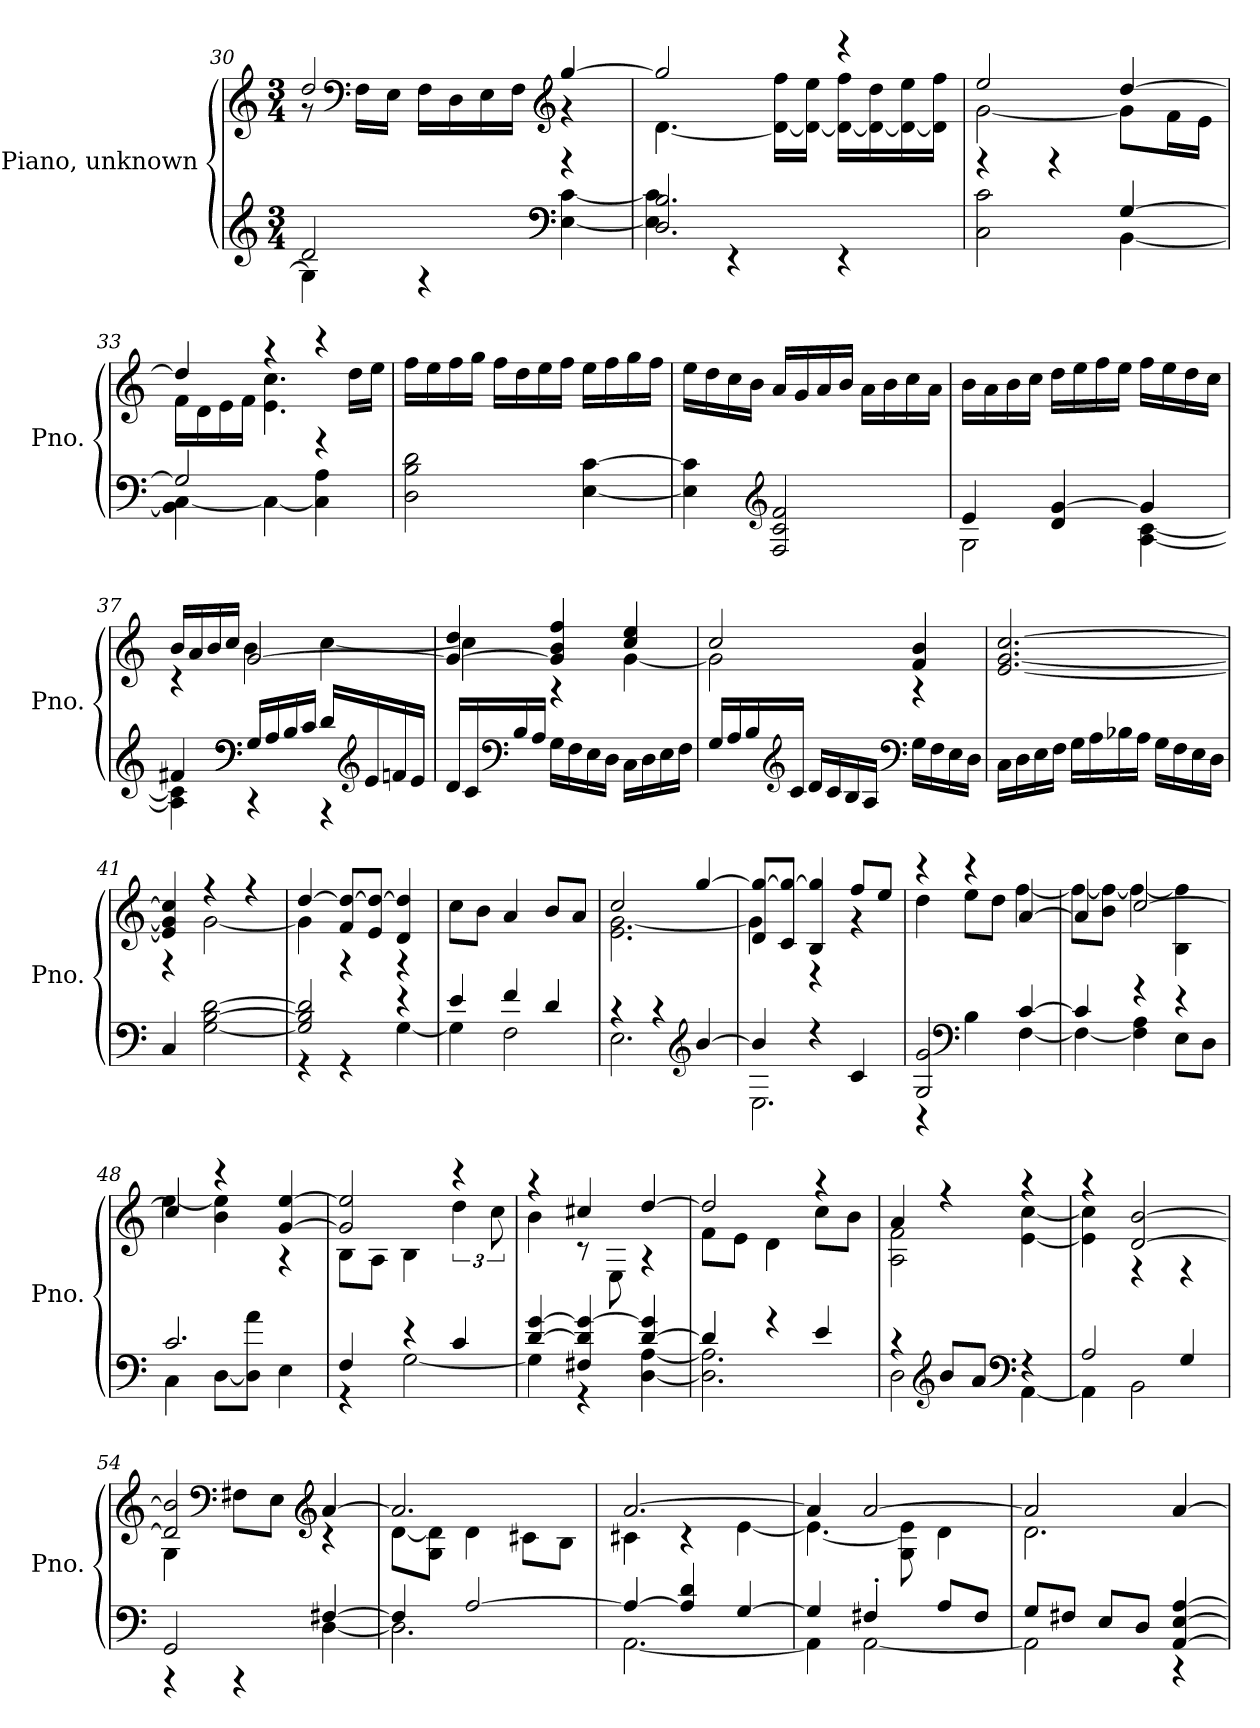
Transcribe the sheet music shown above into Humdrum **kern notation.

**kern	**kern
*part1	*part1
*staff2	*staff1
*I"Piano, unknown	*
*I'Pno.	*
*clefG2	*clefG2
*k[]	*k[]
*M3/4	*M3/4
=30	=30
*^	*^
2d/	4G\]	2dd/	8r
*	*	*clefF4	*
.	.	.	16F\LL
.	.	.	16E\JJ
.	4r	.	16F\LL
.	.	.	16D\
.	.	.	16E\
.	.	.	16F\JJ
*clefF4	*	*clefG2	*
4r	[4E\ [4c\	[4gg/	4r
!!LO:PB:g=z	!!
=31	=31	=31	=31
2.D/ 2.B/	4E\] 4c\]	2gg/]	[4.d\
.	4r	.	.
.	.	.	16d\_ 16ff\LL
.	.	.	16d\_ 16ee\JJ
.	4r	4r	16d\_ 16ff\LL
.	.	.	16d\_ 16dd\
.	.	.	16d\_ 16ee\
.	.	.	16d\] 16ff\JJ
=32	=32	=32	=32
4r	2C\ 2c\	2ee/	[2g\
4r	.	.	.
[4G/	[4BB\	[4dd/	8g\L]
.	.	.	16f\L
.	.	.	16e\JJ
=33	=33	=33	=33
2G/]	4BB\] [4C\	4dd/]	16f\LL
.	.	.	16d\
.	.	.	16e\
.	.	.	16f\JJ
.	4C\_	4r	4.e\ 4.cc\
4r	4C\] 4A\	4r	.
.	.	.	16dd\LL
.	.	.	16ee\JJ
*v	*v	*	*
*	*v	*v
=34	=34
2D\ 2B\ 2d\	16ff\LL
.	16ee\
.	16ff\
.	16gg\JJ
.	16ff\LL
.	16dd\
.	16ee\
.	16ff\JJ
[4E\ [4c\	16ee\LL
.	16ff\
.	16gg\
.	16ff\JJ
!!LO:LB:g=z
=35	=35
4E\] 4c\]	16ee\LL
.	16dd\
.	16cc\
.	16b\JJ
*clefG2	*
2F/ 2c/ 2f/	16a/LL
.	16g/
.	16a/
.	16b/JJ
.	16a\LL
.	16b\
.	16cc\
.	16a\JJ
=36	=36
*^	*
4e/	2G\	16b\LL
.	.	16a\
.	.	16b\
.	.	16cc\JJ
4d/ [4g/	.	16dd\LL
.	.	16ee\
.	.	16ff\
.	.	16ee\JJ
4g/]	[4A\ [4c\	16ff\LL
.	.	16ee\
.	.	16dd\
.	.	16cc\JJ
=37	=37	=37
*	*	*^
4f#X/	4A\] 4c\]	16b/LL	4r
.	.	16a/	.
.	.	16b/	.
.	.	16cc/JJ	.
*clefF4	*	*	*
16G/LL	4r	[2g/	4b\
16A/	.	.	.
16B/	.	.	.
16c/JJ	.	.	.
16d/LL	4r	.	[4cc\
*clefG2	*	*	*
16e/	.	.	.
16fn/	.	.	.
16e/JJ	.	.	.
*v	*v	*	*
!!LO:LB:g=z	!!
=38	=38	=38
16d/LL	4g/_ 4dd/	4cc\]
16c/	.	.
*clefF4	*	*
16B/	.	.
16A/JJ	.	.
16G\LL	4g/] 4b/ 4ff/	4r
16F\	.	.
16E\	.	.
16D\JJ	.	.
16C\LL	4cc/ 4ee/	[4g\
16D\	.	.
16E\	.	.
16F\JJ	.	.
=39	=39	=39
16G/LL	2cc/	2g\]
16A/	.	.
16B/	.	.
*clefG2	*	*
16c/JJ	.	.
16d/LL	.	.
16c/	.	.
16B/	.	.
16A/JJ	.	.
*clefF4	*	*
16G\LL	4f/ 4b/	4r
16F\	.	.
16E\	.	.
16D\JJ	.	.
*	*v	*v
=40	=40
16C\LL	[2.e/ [2.g/ [2.cc/
16D\	.
16E\	.
16F\JJ	.
16G\LL	.
16A\	.
16B-X\	.
16A\JJ	.
16G\LL	.
16F\	.
16E\	.
16D\JJ	.
!!LO:LB:g=z
=41	=41
*	*^
4C/	4e/] 4g/] 4cc/]	4r
[2G\ [2B\ [2d\	4r	[2g\
.	4r	.
=42	=42	=42
*^	*	*
2G/] 2B/] 2d/]	4r	[4dd/	4g\]
.	4r	8f/ 8dd/_L	4r
.	.	8e/ 8dd/_J	.
4r	[4G\	4d/ 4dd/]	4r
*	*	*v	*v
=43	=43	=43
4e/	4G\]	8cc\L
.	.	8b\J
4f/	2F\	4a/
4d/	.	8b/L
.	.	8a/J
=44	=44	=44
*	*	*^
4r	2.E\	2cc/	2.e\ [2.g\
4r	.	.	.
*clefG2	*	*	*
[4b/	.	[4gg/	.
=45	=45	=45	=45
4b/]	2.E\	8d/ 8gg/_L	4g\]
.	.	8c/ 8gg/_J	.
4r	.	4B/ 4gg/]	4r
4c/	.	8ff/L	4r
.	.	8ee/J	.
=46	=46	=46	=46
2G/ 2g/	4r	4r	4dd\
*clefF4	*	*	*
.	4B\	4r	8ee\L
.	.	.	8dd\J
[4c/	[4F\	[4a/	[4ff\
!!LO:LB:g=z	!!
=47	=47	=47	=47
4c/]	4F\_	4a/]	8ff\L_
.	.	.	8b\ 8ff\_J
4r	4F\] 4A\	[2cc/	4ff\_
4r	8E\L	.	4B\ 4ff\]
.	8D\J	.	.
=48	=48	=48	=48
2.c/	4C\	4cc/]	[4ee\
.	[8D\L	4r	4b\ 4ee\]
.	8D\] 8a\J	.	.
.	4E\	[4g/ [4ee/	4r
=49	=49	=49	=49
4F/	4r	2g/] 2ee/]	8B\L
.	.	.	8A\J
4r	[2G\	.	4B\
4c/	.	4r	6dd\
.	.	.	12cc\
=50	=50	=50	=50
[4d/ [4g/	4G\]	4r	4b\
4F#X/ 4d/] 4g/_	4r	4cc#X/	8r
.	.	.	8E\
[4d/ 4g/]	[4D\ [4A\	[4dd/	4r
=51	=51	=51	=51
4d/]	2.D\] 2.A\]	2dd/]	8f\L
.	.	.	8e\J
4r	.	.	4d\
4e/	.	4r	8cc\L
.	.	.	8b\J
=52	=52	=52	=52
4r	2D\	4a/	2A\ 2f\
*clefG2	*	*	*
8b/L	.	4r	.
8a/J	.	.	.
*clefF4	*	*	*
4r	[4AA\	4r	[4e\ [4cc\
!!LO:LB:g=z	!!
=53	=53	=53	=53
2A/	4AA\]	4r	4e\] 4cc\]
.	2BB\	[2d/ [2b/	4r
4G/	.	.	4r
=54	=54	=54	=54
2GG/	4r	2d/] 2b/]	4G\
*	*	*clefF4	*
.	4r	.	8F#X\L
.	.	.	8E\J
*	*	*clefG2	*
[4F#X/	[4D\	[4a/	4r
=55	=55	=55	=55
4F#/]	2.D\]	2.a/]	[8d\L
.	.	.	8G\ 8d\]J
[2A/	.	.	4d\
.	.	.	8c#X\L
.	.	.	8B\J
=56	=56	=56	=56
4A/_	[2.AA\	[2.a/	4c#X\
4A/] 4d/	.	.	4r
[4G/	.	.	[4e\
=57	=57	=57	=57
4G/]	4AA\]	4a/]	4.e\_
4F#X'/	[2AA\	[2a/	.
.	.	.	8G\ 8e\]
8A/L	.	.	4d\
8F#/J	.	.	.
=58	=58	=58	=58
8G/L	2AA\]	2a/]	2.d\
8F#X/J	.	.	.
8E/L	.	.	.
8D/J	.	.	.
[4AA/ [4E/ [4A/	4r	[4a/	.
*v	*v	*	*
*	*v	*v
=	=
*-	*-
